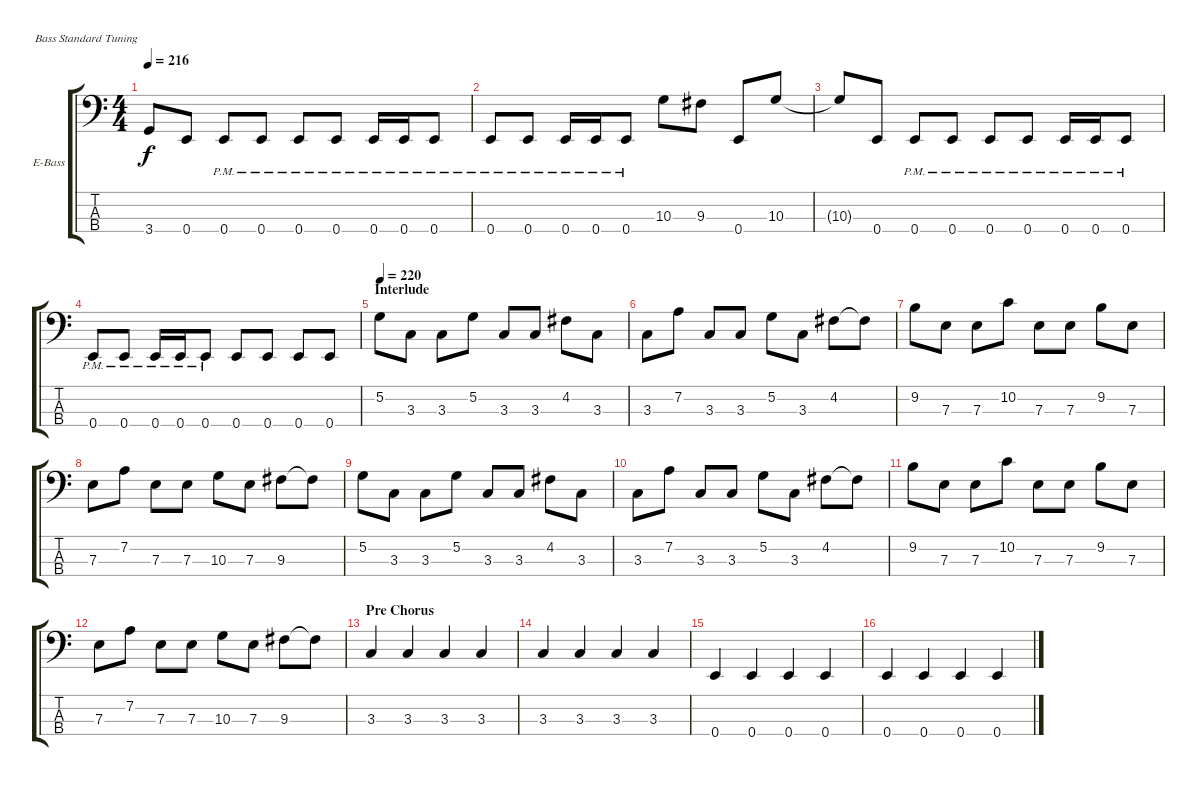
\bracketExtendMode groupsimilarinstruments
\firstSystemTrackNameOrientation horizontal
\otherSystemsTrackNameOrientation horizontal
\track ("Electric Bass" "E-Bass") {instrument electricbassfinger}
\staff {score tabs}
\tuning (G2 D2 A1 E1)
\ts (4 4)
\tempo 216
\clef f4
\ks c
3.4{t}.8{dy f} 0.4.8 0.4{pm}.8 0.4{pm}.8 0.4{pm}.8 0.4{pm}.8 0.4{pm}.16 0.4{pm}.16 0.4{pm}.8 |
0.4{pm}.8 0.4{pm}.8 0.4{pm}.16 0.4{pm}.16 0.4{pm}.8 10.3.8 9.3.8 0.4.8 10.3.8 |
10.3{t}.8 0.4.8 0.4{pm}.8 0.4{pm}.8 0.4{pm}.8 0.4{pm}.8 0.4{pm}.16 0.4{pm}.16 0.4{pm}.8 |
0.4{pm}.8 0.4{pm}.8 0.4{pm}.16 0.4{pm}.16 0.4{pm}.8 0.4.8 0.4.8 0.4.8 0.4.8 |
\section ("" "Interlude")
\tempo (220 0.00625)
5.2.8 3.3.8 3.3.8 5.2.8 3.3.8 3.3.8 4.2.8 3.3.8 |
3.3.8 7.2.8 3.3.8 3.3.8 5.2.8 3.3.8 4.2.8 4.2{t}.8 |
9.2.8 7.3.8 7.3.8 10.2.8 7.3.8 7.3.8 9.2.8 7.3.8 |
7.3.8 7.2.8 7.3.8 7.3.8 10.3.8 7.3.8 9.3.8 9.3{t}.8 |
5.2.8 3.3.8 3.3.8 5.2.8 3.3.8 3.3.8 4.2.8 3.3.8 |
3.3.8 7.2.8 3.3.8 3.3.8 5.2.8 3.3.8 4.2.8 4.2{t}.8 |
9.2.8 7.3.8 7.3.8 10.2.8 7.3.8 7.3.8 9.2.8 7.3.8 |
7.3.8 7.2.8 7.3.8 7.3.8 10.3.8 7.3.8 9.3.8 9.3{t}.8 |
\section ("" "Pre Chorus")
3.3.4 3.3.4 3.3.4 3.3.4 |
3.3.4 3.3.4 3.3.4 3.3.4 |
0.4.4 0.4.4 0.4.4 0.4.4 |
0.4.4 0.4.4 0.4.4 0.4.4
